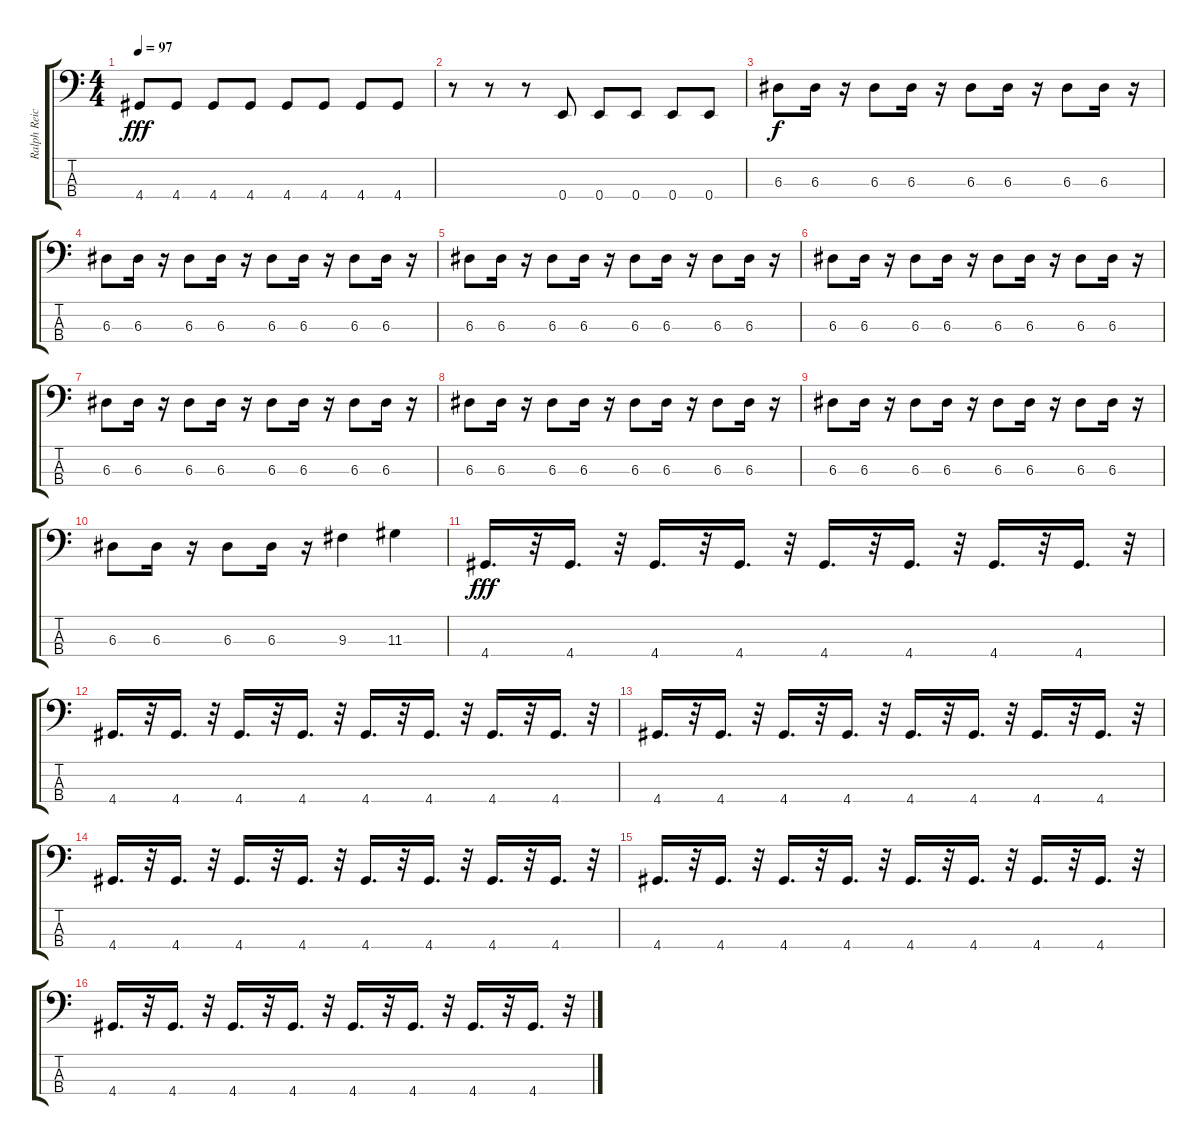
\track ("Ralph Reickermann" "Ralph Reic") {instrument electricbasspick}
\staff {score tabs}
\tuning (G2 D2 A1 E1) {hide}
\ts (4 4)
\tempo 97
\clef f4
\ks c
4.4.8{dy fff} 4.4.8 4.4.8 4.4.8 4.4.8 4.4.8 4.4.8 4.4.8 |
r.8 r.8 r.8 0.4.8 0.4.8 0.4.8 0.4.8 0.4.8 |
6.3.8{dy f} 6.3.16 r.16 6.3.8 6.3.16 r.16 6.3.8 6.3.16 r.16 6.3.8 6.3.16 r.16 |
6.3.8 6.3.16 r.16 6.3.8 6.3.16 r.16 6.3.8 6.3.16 r.16 6.3.8 6.3.16 r.16 |
6.3.8 6.3.16 r.16 6.3.8 6.3.16 r.16 6.3.8 6.3.16 r.16 6.3.8 6.3.16 r.16 |
6.3.8 6.3.16 r.16 6.3.8 6.3.16 r.16 6.3.8 6.3.16 r.16 6.3.8 6.3.16 r.16 |
6.3.8 6.3.16 r.16 6.3.8 6.3.16 r.16 6.3.8 6.3.16 r.16 6.3.8 6.3.16 r.16 |
6.3.8 6.3.16 r.16 6.3.8 6.3.16 r.16 6.3.8 6.3.16 r.16 6.3.8 6.3.16 r.16 |
6.3.8 6.3.16 r.16 6.3.8 6.3.16 r.16 6.3.8 6.3.16 r.16 6.3.8 6.3.16 r.16 |
6.3.8 6.3.16 r.16 6.3.8 6.3.16 r.16 9.3.4 11.3.4 |
4.4.16{d dy fff} r.32 4.4.16{d} r.32 4.4.16{d} r.32 4.4.16{d} r.32 4.4.16{d} r.32 4.4.16{d} r.32 4.4.16{d} r.32 4.4.16{d} r.32 |
4.4.16{d} r.32 4.4.16{d} r.32 4.4.16{d} r.32 4.4.16{d} r.32 4.4.16{d} r.32 4.4.16{d} r.32 4.4.16{d} r.32 4.4.16{d} r.32 |
4.4.16{d} r.32 4.4.16{d} r.32 4.4.16{d} r.32 4.4.16{d} r.32 4.4.16{d} r.32 4.4.16{d} r.32 4.4.16{d} r.32 4.4.16{d} r.32 |
4.4.16{d} r.32 4.4.16{d} r.32 4.4.16{d} r.32 4.4.16{d} r.32 4.4.16{d} r.32 4.4.16{d} r.32 4.4.16{d} r.32 4.4.16{d} r.32 |
4.4.16{d} r.32 4.4.16{d} r.32 4.4.16{d} r.32 4.4.16{d} r.32 4.4.16{d} r.32 4.4.16{d} r.32 4.4.16{d} r.32 4.4.16{d} r.32 |
4.4.16{d} r.32 4.4.16{d} r.32 4.4.16{d} r.32 4.4.16{d} r.32 4.4.16{d} r.32 4.4.16{d} r.32 4.4.16{d} r.32 4.4.16{d} r.32
